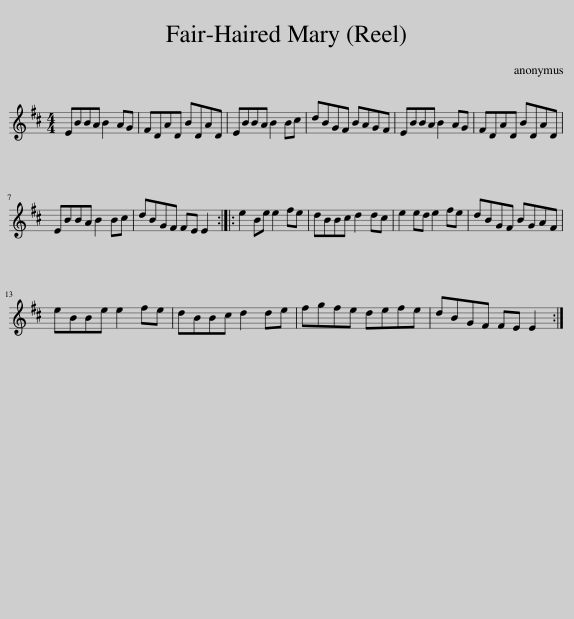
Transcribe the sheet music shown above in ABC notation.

X:1
L:1/8
M:4/4
I:linebreak $
K:D
V:1 treble
V:1
 EBBA B2 AG | FDAD BDAD | EBBA B2 Bc | dBGF BAGF | EBBA B2 AG | %5
 FDAD BDAD |$ EBBA B2 Bc | dBGF FE E2 :: e2 Be e2 fe | dBBc d2 dc | %10
 e2 ed e2 fe | dBGF BGAF |$ eBBe e2 fe | dBBc d2 de | fgfe defe | %15
 dBGF FE E2 :| %16
